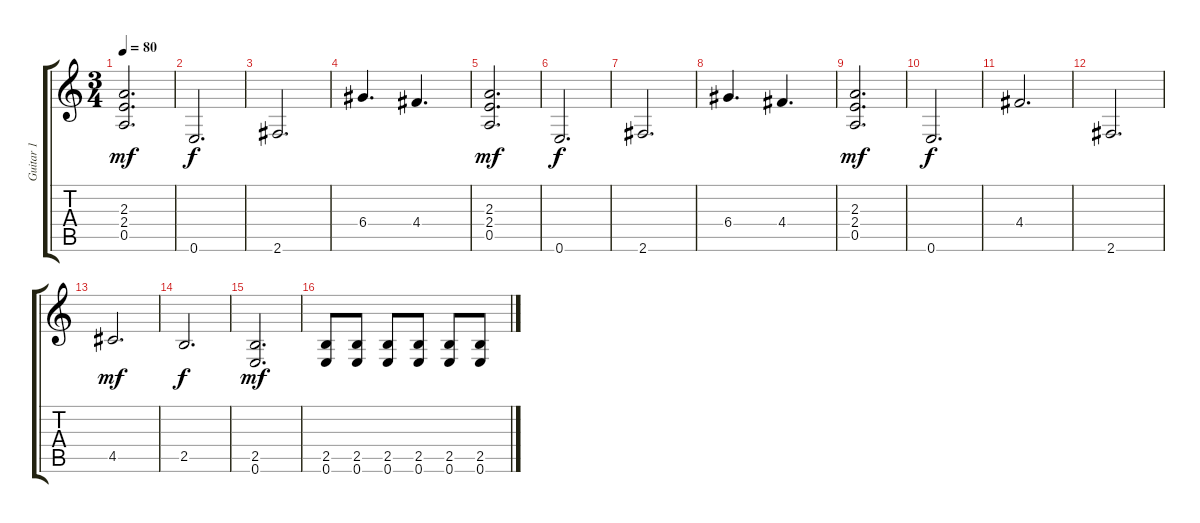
\track ("Guitar 1" "Guitar 1") {instrument distortionguitar}
\staff {score tabs}
\tuning (E4 B3 G3 D3 A2 E2) {hide}
\ts (3 4)
\tempo 80
\clef g2
\ks c
(2.3 2.4 0.5).2{d dy mf balance 8 instrument distortionguitar} |
0.6.2{d dy f} |
2.6.2{d} |
6.4.4{d} 4.4.4{d} |
(2.3 2.4 0.5).2{d dy mf} |
0.6.2{d dy f} |
2.6.2{d} |
6.4.4{d} 4.4.4{d} |
(2.3 2.4 0.5).2{d dy mf} |
0.6.2{d dy f} |
4.4.2{d} |
2.6.2{d} |
4.5.2{d dy mf} |
2.5.2{d dy f} |
(2.5 0.6).2{d dy mf} |
(2.5 0.6).8 (2.5 0.6).8 (2.5 0.6).8 (2.5 0.6).8 (2.5 0.6).8 (2.5 0.6).8
